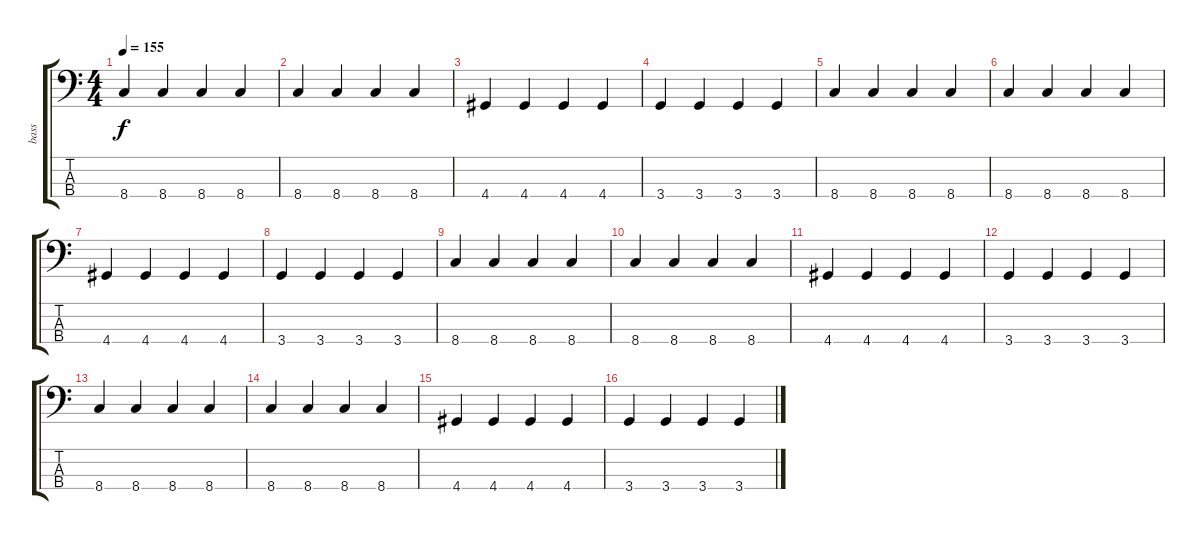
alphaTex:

\track ("bass" "bass") {instrument electricbassfinger}
\staff {score tabs}
\tuning (G2 D2 A1 E1) {hide}
\ts (4 4)
\tempo 155
\clef f4
\ks c
8.4.4{dy f} 8.4.4 8.4.4 8.4.4 |
8.4.4 8.4.4 8.4.4 8.4.4 |
4.4.4 4.4.4 4.4.4 4.4.4 |
3.4.4 3.4.4 3.4.4 3.4.4 |
8.4.4 8.4.4 8.4.4 8.4.4 |
8.4.4 8.4.4 8.4.4 8.4.4 |
4.4.4 4.4.4 4.4.4 4.4.4 |
3.4.4 3.4.4 3.4.4 3.4.4 |
8.4.4 8.4.4 8.4.4 8.4.4 |
8.4.4 8.4.4 8.4.4 8.4.4 |
4.4.4 4.4.4 4.4.4 4.4.4 |
3.4.4 3.4.4 3.4.4 3.4.4 |
8.4.4 8.4.4 8.4.4 8.4.4 |
8.4.4 8.4.4 8.4.4 8.4.4 |
4.4.4 4.4.4 4.4.4 4.4.4 |
3.4.4 3.4.4 3.4.4 3.4.4
